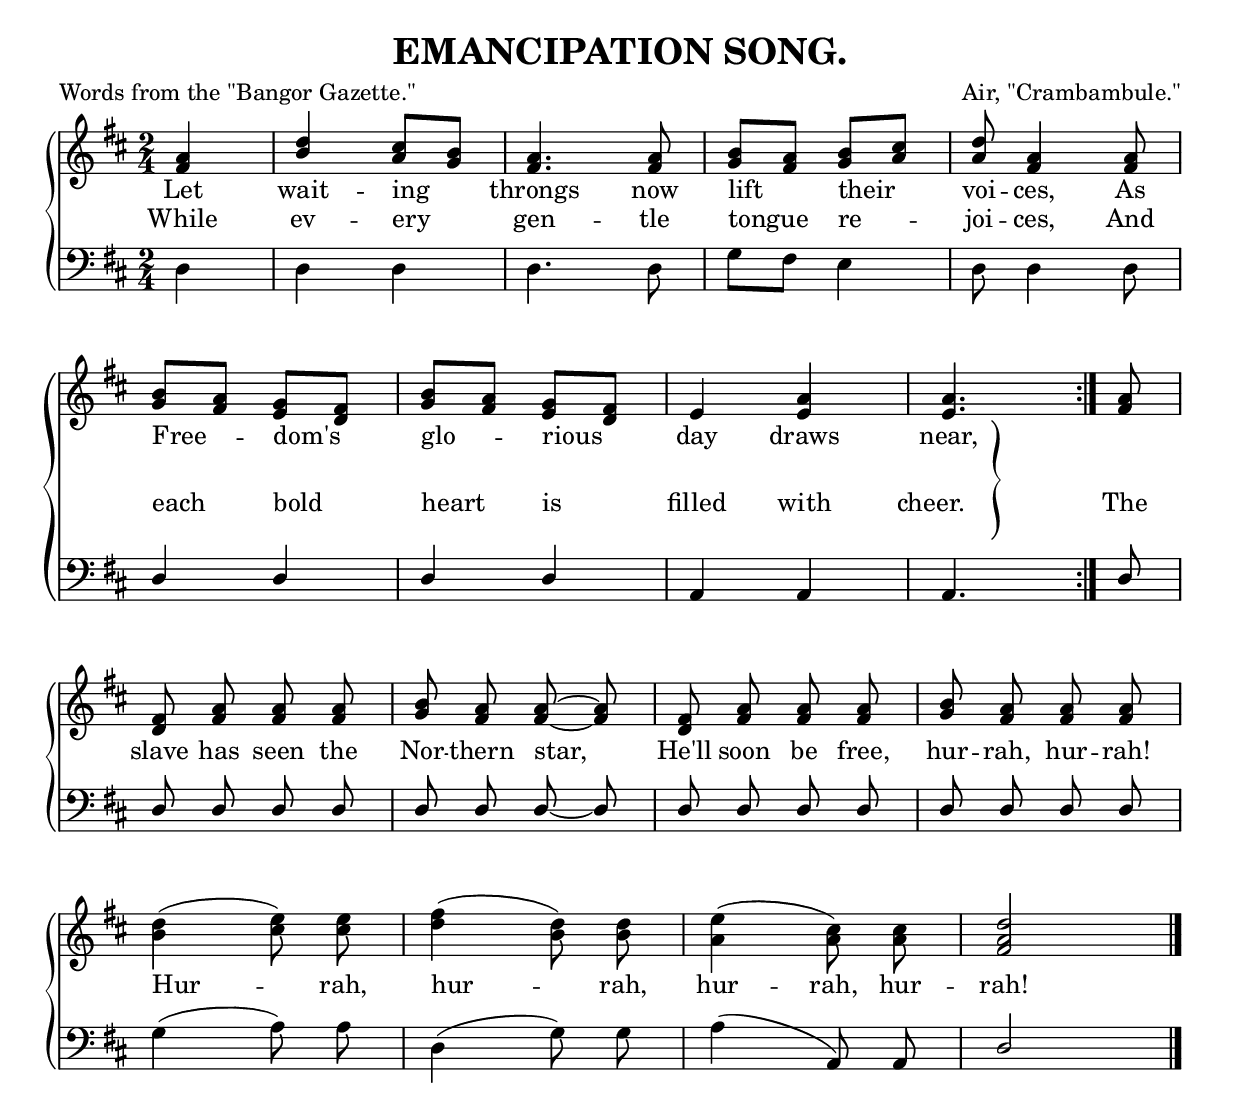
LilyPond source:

\version "2.10"
\include "english.ly"

\header {
  title =    "EMANCIPATION SONG."
  poet =     "Words from the \"Bangor Gazette.\""
  composer = "Air, \"Crambambule.\""
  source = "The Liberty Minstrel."
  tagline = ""
}

leftbrace = \markup {\override #'(font-encoding . fetaBraces) \lookup #"brace140" }

rightbrace = \markup {\rotate #180 \leftbrace }

lineOne = \lyricmode {
  Let wait -- ing throngs now lift their voi -- ces, As
  Free -- dom's glo -- rious day draws near,
}

lineTwo = \lyricmode {
  While ev -- ery gen -- tle tongue re -- joi -- ces, And
  each bold heart is filled with \markup{ "cheer." \hspace #2.0 \raise #3 \rightbrace } The
  slave has seen the Nor -- thern star, He'll soon be free, hur -- rah, hur -- rah!
  Hur -- rah, hur -- rah, \set ignoreMelismata = ##t hur -- \unset ignoreMelismata rah, hur -- rah!
}

treble = \relative c' {
  \clef treble
  \time 2/4
  \key d \major
  \autoBeamOff
  \stemUp

  \repeat volta 2 {
   \partial 4 <fs a>4 |
   <b d> <a cs>8[ <g b>] |
   <fs a>4. <fs a>8 |
   <g b>[ <fs a>] <g b>[ <a cs>] |
   <a d> <fs a>4 <fs a>8 |

   \break
   <g b>8[ <fs a>] <e g>[ <d fs>] |
   <g b>[ <fs a>] <e g>[ <d fs>] |
   e4 <e a> |
   \partial 8*3 <e a>4. |
   }
  \partial 8 <fs a>8 |

  \break
  <d fs>8 <fs a> <fs a> <fs a> |
  <g b> <fs a> <fs a> ~ <fs a> |
  <d fs> <fs a> <fs a> <fs a> |
  <g b> <fs a> <fs a> <fs a> |

  \break
  \stemDown <b d>4( <cs e>8) <cs e> |
  <d fs>4( <b d>8) <b d> |
  <a e'>4( <a cs>8) <a cs> |
  \stemUp <fs a d>2 \bar "|."
}

bass = \relative c {
  \clef bass
  \time 2/4
  \key d \major
  \autoBeamOff

  \repeat volta 2 {
   \partial 4 d4 |
   d d |
   d4. d8 |
   g[ fs] e4 |
   d8 d4 d8 |

   \break
   \stemUp d4 d |
   d d |
   \stemNeutral a a
   \partial 8*3 a4.
   }
  \partial 8 \stemUp d8 |

  \break
  d8 d d d |
  d d d ~ d |
  d d d d |
  d d d d |

  \break
  \stemNeutral g4( a8) a |
  d,4( g8) g |
  a4( a,8) a |
  \stemUp d2
}

\score { 
  \new ChoirStaff \with{systemStartDelimiter = #'SystemStartBrace }	
   <<
     \new Staff = "upper"  \new Voice = "treble" { \treble }
     \new Lyrics \lyricsto "treble" { \lineOne }
     \new Lyrics \lyricsto "treble" { \lineTwo }
     \new Staff = "lower"  \new Voice = "bass" { \bass }
   >>
   
\layout {
	indent=0
	\context { \Staff \override Rest #'style = #'classical }
	\context { \Score \remove "Bar_number_engraver" }
	  }
}

\score {
  \unfoldRepeats {
     <<
      \context Staff = upper <<
         \context Voice = upper \treble
      >>
      \context Staff = lower <<
         \context Voice = lower \bass
      >>
    >>
  }  
  \midi { \context { \Score tempoWholesPerMinute = #(ly:make-moment 100 4 ) }}
}

%%Transcriber's Note:

%%3rd system: lyrics do not match note values in original; tie added in second bar to correct.

%%A second score block is provided to unfold the repeat and generate the midi.